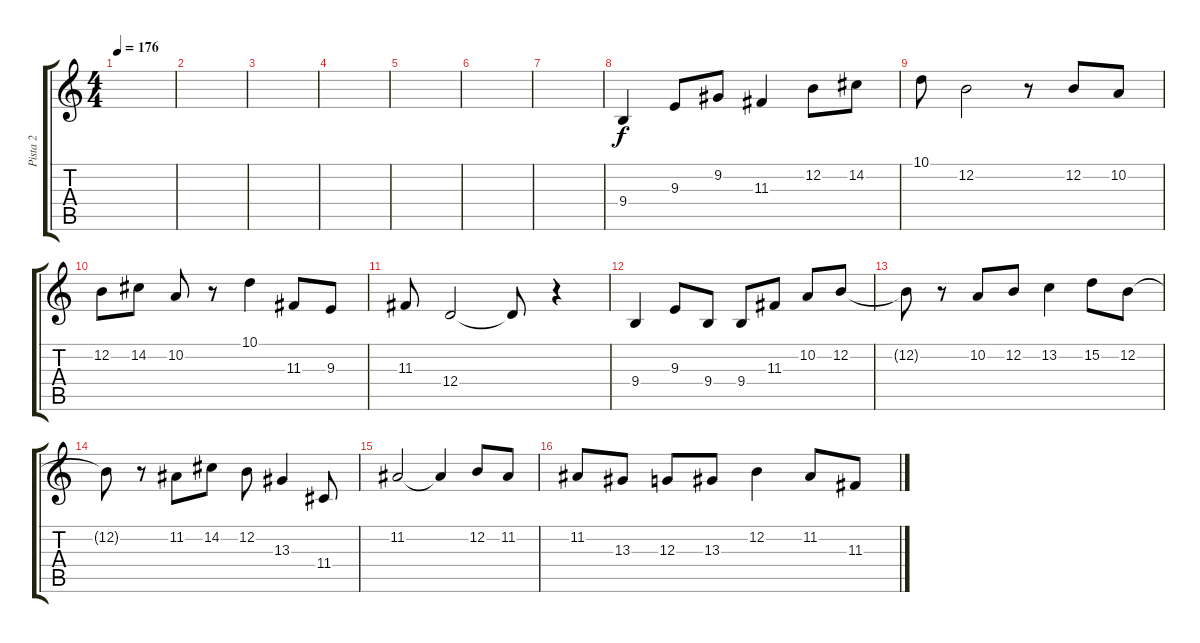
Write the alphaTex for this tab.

\track ("Pista 2" "Pista 2") {instrument reedorgan}
\staff {score tabs}
\tuning (E4 B3 G3 D3 A2 E2) {hide}
\ts (4 4)
\tempo 176
\clef g2
\ks c
|
|
|
|
|
|
|
9.4.4 9.3.8 9.2.8 11.3.4 12.2.8 14.2.8 |
10.1.8 12.2.2 r.8 12.2.8 10.2.8 |
12.2.8 14.2.8 10.2.8 r.8 10.1.4 11.3.8 9.3.8 |
11.3.8 12.4.2 12.4{t}.8 r.4 |
9.4.4 9.3.8 9.4.8 9.4.8 11.3.8 10.2.8 12.2.8 |
12.2{t}.8 r.8 10.2.8 12.2.8 13.2.4 15.2.8 12.2.8 |
12.2{t}.8 r.8 11.2.8 14.2.8 12.2.8 13.3.4 11.4.8 |
11.2.2 11.2{t}.4 12.2.8 11.2.8 |
11.2.8 13.3.8 12.3.8 13.3.8 12.2.4 11.2.8 11.3.8
